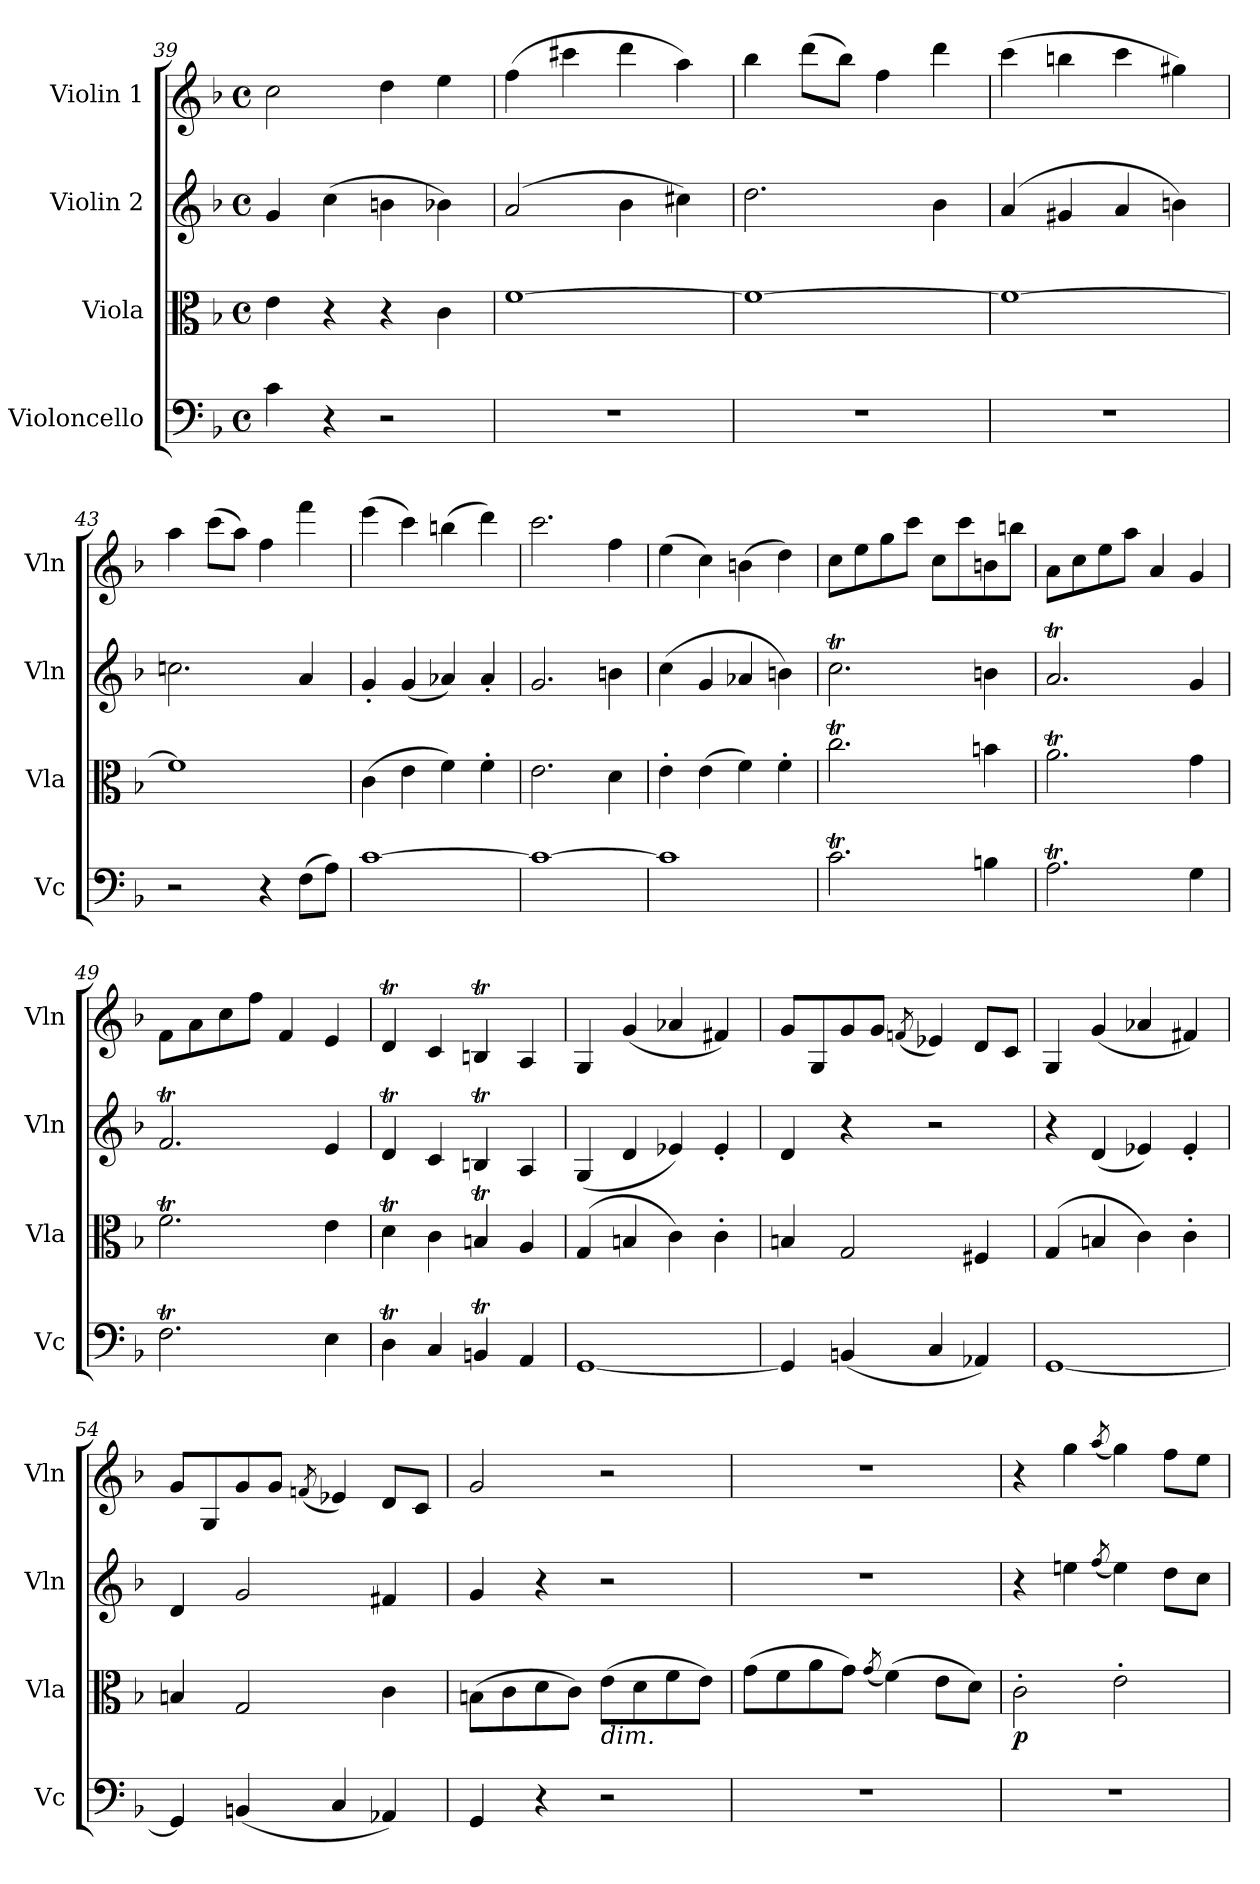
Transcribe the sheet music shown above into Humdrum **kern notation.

**kern	**kern	**dynam	**kern	**dynam	**kern	**dynam
*part4	*part3	*part3	*part2	*part2	*part1	*part1
*staff4	*staff3	*staff3	*staff2	*staff2	*staff1	*staff1
*I"Violoncello	*I"Viola	*	*I"Violin 2	*	*I"Violin 1	*
*I'Vc	*I'Vla	*	*I'Vln	*	*I'Vln	*
!!LO:LB:g=z
*clefF4	*clefC3	*	*clefG2	*	*clefG2	*
*k[b-]	*k[b-]	*	*k[b-]	*	*k[b-]	*
*M4/4	*M4/4	*	*M4/4	*	*M4/4	*
*met(c)	*met(c)	*	*met(c)	*	*met(c)	*
=39	=39	=39	=39	=39	=39	=39
4c\	4e\	.	4g/	.	2cc\	.
4r	4r	.	(>4cc\	.	.	.
2r	4r	.	4bn\	.	4dd\	.
.	4c\	.	4b-X\)	.	4ee\	.
=40	=40	=40	=40	=40	=40	=40
1r	[1f	.	(>2a/	.	(>4ff\	.
.	.	.	.	.	4ccc#X\	.
.	.	.	4b-\	.	4ddd\	.
.	.	.	4cc#X\)	.	4aa\)	.
=41	=41	=41	=41	=41	=41	=41
1r	1f_	.	2.dd\	.	4bb-\	.
.	.	.	.	.	(>8ddd\L	.
.	.	.	.	.	8bb-\J)	.
.	.	.	.	.	4ff\	.
.	.	.	4b-\	.	4ddd\	.
=42	=42	=42	=42	=42	=42	=42
1r	1f_	.	(>4a/	.	(>4ccc\	.
.	.	.	4g#X/	.	4bbn\	.
.	.	.	4a/	.	4ccc\	.
.	.	.	4bn\)	.	4gg#X\)	.
=43	=43	=43	=43	=43	=43	=43
2r	1f]	.	2.ccn\	.	4aa\	.
.	.	.	.	.	(>8ccc\L	.
.	.	.	.	.	8aa\J)	.
4r	.	.	.	.	4ff\	.
(>8F\L	.	.	4a/	.	4fff\	.
8A\J)	.	.	.	.	.	.
=44	=44	=44	=44	=44	=44	=44
[1c	(>4c\	.	4g'/	.	(>4eee\	.
.	4e\	.	(<4g/	.	4ccc\)	.
.	4f\)	.	4a-X/)	.	(>4bbn\	.
.	4f'\	.	4a-'/	.	4ddd\)	.
=45	=45	=45	=45	=45	=45	=45
1c_	2.e\	.	2.g/	.	2.ccc\	.
.	4d\	.	4bn\	.	4ff\	.
!!LO:LB:g=z
=46	=46	=46	=46	=46	=46	=46
1c]	4e'\	.	(>4cc\	.	(>4ee\	.
.	(>4e\	.	4g/	.	4cc\)	.
.	4f\)	.	4a-X/	.	(>4bn\	.
.	4f'\	.	4bn\)	.	4dd\)	.
=47	=47	=47	=47	=47	=47	=47
2.cT\	2.ccT\	.	2.ccT\	.	8cc\L	.
.	.	.	.	.	8ee\	.
.	.	.	.	.	8gg\	.
.	.	.	.	.	8ccc\J	.
.	.	.	.	.	8cc\L	.
.	.	.	.	.	8ccc\	.
4Bn\	4bn\	.	4bn\	.	8bn\	.
.	.	.	.	.	8bbn\J	.
=48	=48	=48	=48	=48	=48	=48
2.At\	2.at\	.	2.at/	.	8a\L	.
.	.	.	.	.	8cc\	.
.	.	.	.	.	8ee\	.
.	.	.	.	.	8aa\J	.
.	.	.	.	.	4a/	.
4G\	4g\	.	4g/	.	4g/	.
=49	=49	=49	=49	=49	=49	=49
2.FT\	2.fT\	.	2.fT/	.	8f\L	.
.	.	.	.	.	8a\	.
.	.	.	.	.	8cc\	.
.	.	.	.	.	8ff\J	.
.	.	.	.	.	4f/	.
4E\	4e\	.	4e/	.	4e/	.
=50	=50	=50	=50	=50	=50	=50
4DT\	4dT\	.	4dT/	.	4dT/	.
4C/	4c\	.	4c/	.	4c/	.
4BBnt/	4Bnt/	.	4Bnt/	.	4Bnt/	.
4AA/	4A/	.	4A/	.	4A/	.
=51	=51	=51	=51	=51	=51	=51
[1GG	(>4G/	.	(<4G/	.	4G/	.
.	4Bn/	.	4d/	.	(<4g/	.
.	4c\)	.	4e-X/)	.	4a-X/	.
.	4c'\	.	4e-'/	.	4f#X/)	.
!!LO:PB:g=z
=52	=52	=52	=52	=52	=52	=52
4GG/]	4Bn/	.	4d/	.	8g/L	.
.	.	.	.	.	8G/	.
(<4BBn/	2G/	.	4r	.	8g/	.
.	.	.	.	.	8g/J	.
.	.	.	.	.	(<8qfn/	.
4C/	.	.	2r	.	4e-X/)	.
4AA-X/)	4F#X/	.	.	.	8d/L	.
.	.	.	.	.	8c/J	.
=53	=53	=53	=53	=53	=53	=53
[1GG	(>4G/	.	4r	.	4G/	.
.	4Bn/	.	(<4d/	.	(<4g/	.
.	4c\)	.	4e-X/)	.	4a-X/	.
.	4c'\	.	4e-'/	.	4f#X/)	.
=54	=54	=54	=54	=54	=54	=54
4GG/]	4Bn/	.	4d/	.	8g/L	.
.	.	.	.	.	8G/	.
(<4BBn/	2G/	.	2g/	.	8g/	.
.	.	.	.	.	8g/J	.
.	.	.	.	.	(<8qfn/	.
4C/	.	.	.	.	4e-X/)	.
4AA-X/)	4c\	.	4f#X/	.	8d/L	.
.	.	.	.	.	8c/J	.
=55	=55	=55	=55	=55	=55	=55
4GG/	(>8Bn\L	.	4g/	.	2g/	.
.	8c\	.	.	.	.	.
4r	8d\	.	4r	.	.	.
.	8c\J)	.	.	.	.	.
!	!LO:TX:b:i:t=dim.	!	!	!	!	!
2r	(>8e\L	.	2r	.	2r	.
.	8d\	.	.	.	.	.
.	8f\	.	.	.	.	.
.	8e\J)	.	.	.	.	.
=56	=56	=56	=56	=56	=56	=56
1r	(>8g\L	.	1r	.	1r	.
.	8f\	.	.	.	.	.
.	8a\	.	.	.	.	.
.	8g\J)	.	.	.	.	.
.	(<8qg/	.	.	.	.	.
.	(>4f\)	.	.	.	.	.
.	8e\L	.	.	.	.	.
.	8d\J)	.	.	.	.	.
!!LO:PB:g=z
=57	=57	=57	=57	=57	=57	=57
!	!	!LO:DY:b	!	!	!	!
1r	2c'\	p	4r	.	4r	.
!	!	!	!	!LO:DY:b	!	!LO:DY:b
.	.	.	4een\	other-dynamics	4gg\	other-dynamics
.	.	.	(<8qff/	.	(<8qaa/	.
.	2e'\	.	4ee\)	.	4gg\)	.
.	.	.	8dd\L	.	8ff\L	.
.	.	.	8cc\J	.	8ee\J	.
=	=	=	=	=	=	=
*-	*-	*-	*-	*-	*-	*-
